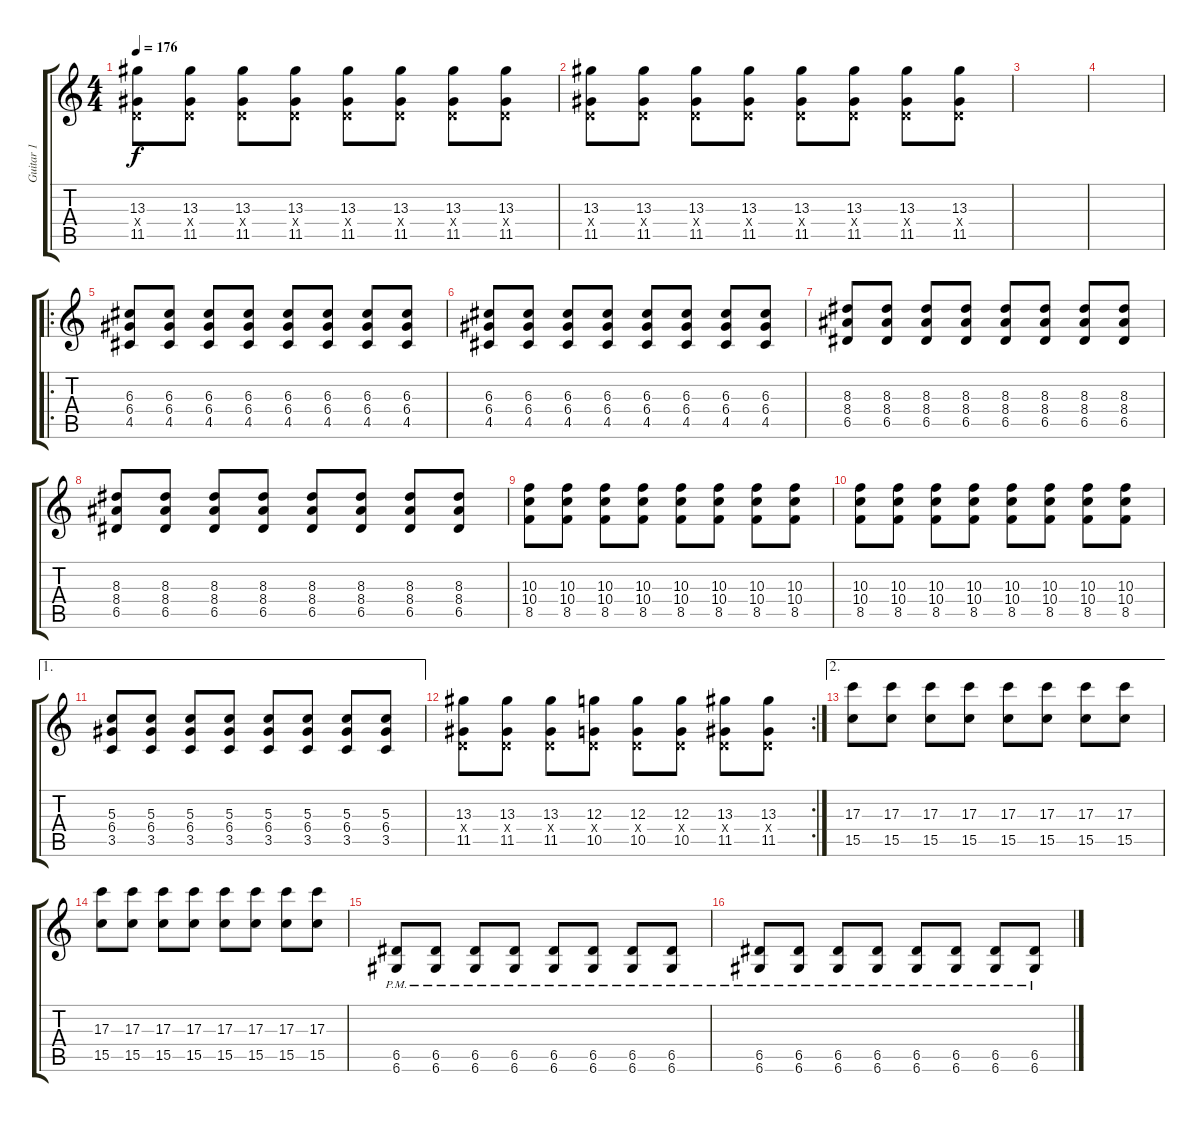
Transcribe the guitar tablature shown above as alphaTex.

\track ("Guitar 1" "Guitar 1") {instrument overdrivenguitar}
\staff {score tabs}
\tuning (E4 B3 G3 D3 A2 D2) {hide}
\ts (4 4)
\tempo 176
\clef g2
\ks c
(13.3 0.4{x} 11.5).8{dy f} (13.3 0.4{x} 11.5).8 (13.3 0.4{x} 11.5).8 (13.3 0.4{x} 11.5).8 (13.3 0.4{x} 11.5).8 (13.3 0.4{x} 11.5).8 (13.3 0.4{x} 11.5).8 (13.3 0.4{x} 11.5).8 |
(13.3 0.4{x} 11.5).8 (13.3 0.4{x} 11.5).8 (13.3 0.4{x} 11.5).8 (13.3 0.4{x} 11.5).8 (13.3 0.4{x} 11.5).8 (13.3 0.4{x} 11.5).8 (13.3 0.4{x} 11.5).8 (13.3 0.4{x} 11.5).8 |
|
|
\ro
(6.3 6.4 4.5).8{volume 13 balance 11} (6.3 6.4 4.5).8 (6.3 6.4 4.5).8 (6.3 6.4 4.5).8 (6.3 6.4 4.5).8 (6.3 6.4 4.5).8 (6.3 6.4 4.5).8 (6.3 6.4 4.5).8 |
(6.3 6.4 4.5).8 (6.3 6.4 4.5).8 (6.3 6.4 4.5).8 (6.3 6.4 4.5).8 (6.3 6.4 4.5).8 (6.3 6.4 4.5).8 (6.3 6.4 4.5).8 (6.3 6.4 4.5).8 |
(8.3 8.4 6.5).8 (8.3 8.4 6.5).8 (8.3 8.4 6.5).8 (8.3 8.4 6.5).8 (8.3 8.4 6.5).8 (8.3 8.4 6.5).8 (8.3 8.4 6.5).8 (8.3 8.4 6.5).8 |
(8.3 8.4 6.5).8 (8.3 8.4 6.5).8 (8.3 8.4 6.5).8 (8.3 8.4 6.5).8 (8.3 8.4 6.5).8 (8.3 8.4 6.5).8 (8.3 8.4 6.5).8 (8.3 8.4 6.5).8 |
(10.3 10.4 8.5).8 (10.3 10.4 8.5).8 (10.3 10.4 8.5).8 (10.3 10.4 8.5).8 (10.3 10.4 8.5).8 (10.3 10.4 8.5).8 (10.3 10.4 8.5).8 (10.3 10.4 8.5).8 |
(10.3 10.4 8.5).8 (10.3 10.4 8.5).8 (10.3 10.4 8.5).8 (10.3 10.4 8.5).8 (10.3 10.4 8.5).8 (10.3 10.4 8.5).8 (10.3 10.4 8.5).8 (10.3 10.4 8.5).8 |
\ae 1
(5.3 6.4 3.5).8 (5.3 6.4 3.5).8 (5.3 6.4 3.5).8 (5.3 6.4 3.5).8 (5.3 6.4 3.5).8 (5.3 6.4 3.5).8 (5.3 6.4 3.5).8 (5.3 6.4 3.5).8 |
\rc 2
(13.3 0.4{x} 11.5).8 (13.3 0.4{x} 11.5).8 (13.3 0.4{x} 11.5).8 (12.3 0.4{x} 10.5).8 (12.3 0.4{x} 10.5).8 (12.3 0.4{x} 10.5).8 (13.3 0.4{x} 11.5).8 (13.3 0.4{x} 11.5).8 |
\ae 2
(17.3 15.5).8 (17.3 15.5).8 (17.3 15.5).8 (17.3 15.5).8 (17.3 15.5).8 (17.3 15.5).8 (17.3 15.5).8 (17.3 15.5).8 |
(17.3 15.5).8 (17.3 15.5).8 (17.3 15.5).8 (17.3 15.5).8 (17.3 15.5).8 (17.3 15.5).8 (17.3 15.5).8 (17.3 15.5).8 |
(6.5{pm} 6.6{pm}).8{volume 7 balance 5 instrument electricguitarjazz} (6.5{pm} 6.6{pm}).8 (6.5{pm} 6.6{pm}).8 (6.5{pm} 6.6{pm}).8 (6.5{pm} 6.6{pm}).8 (6.5{pm} 6.6{pm}).8 (6.5{pm} 6.6{pm}).8 (6.5{pm} 6.6{pm}).8 |
(6.5{pm} 6.6{pm}).8 (6.5{pm} 6.6{pm}).8 (6.5{pm} 6.6{pm}).8 (6.5{pm} 6.6{pm}).8 (6.5{pm} 6.6{pm}).8 (6.5{pm} 6.6{pm}).8 (6.5{pm} 6.6{pm}).8 (6.5{pm} 6.6{pm}).8
